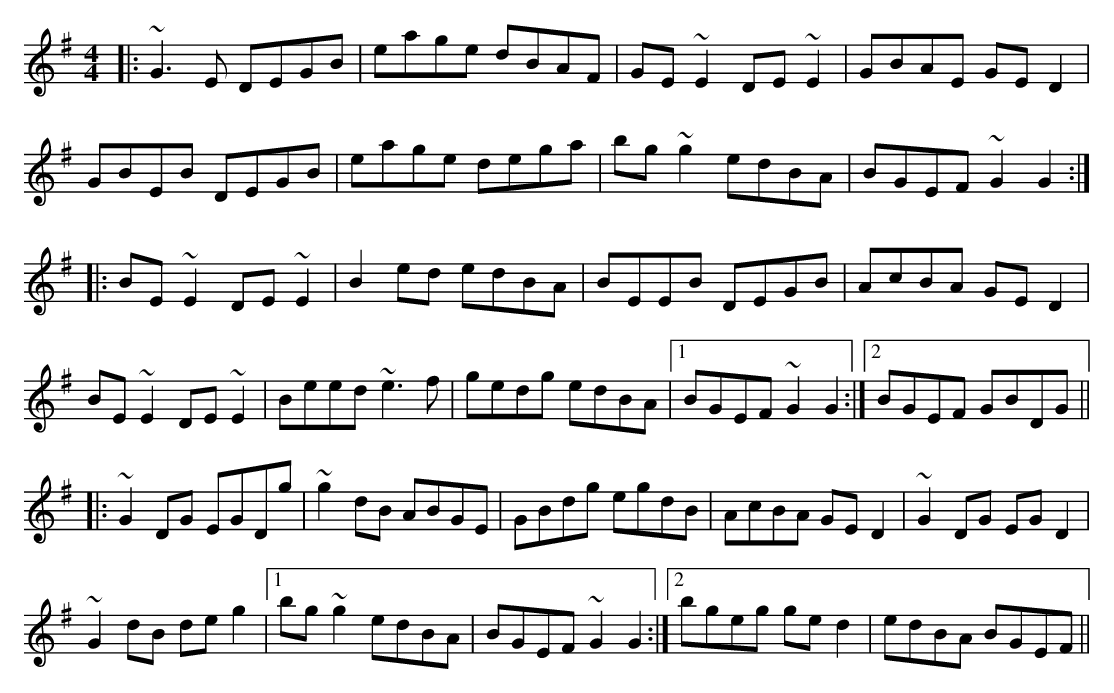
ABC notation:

X:1
M:4/4
K:G
|:~G3E DEGB|eage dBAF|GE~E2 DE~E2|GBAE GED2|
GBEB DEGB|eage dega|bg~g2 edBA|BGEF ~G2G2:|
|:BE~E2 DE~E2|B2ed edBA|BEEB DEGB|AcBA GED2|
BE~E2 DE~E2|Beed ~e3f|gedg edBA|1 BGEF ~G2G2:|2 BGEF GBDG||
|:~G2DG EGDg|~g2dB ABGE|GBdg egdB|AcBA GED2|~G2DG EGD2|
~G2dB deg2|1 bg~g2 edBA|BGEF ~G2G2:|2 bgeg ged2|edBA BGEF||
